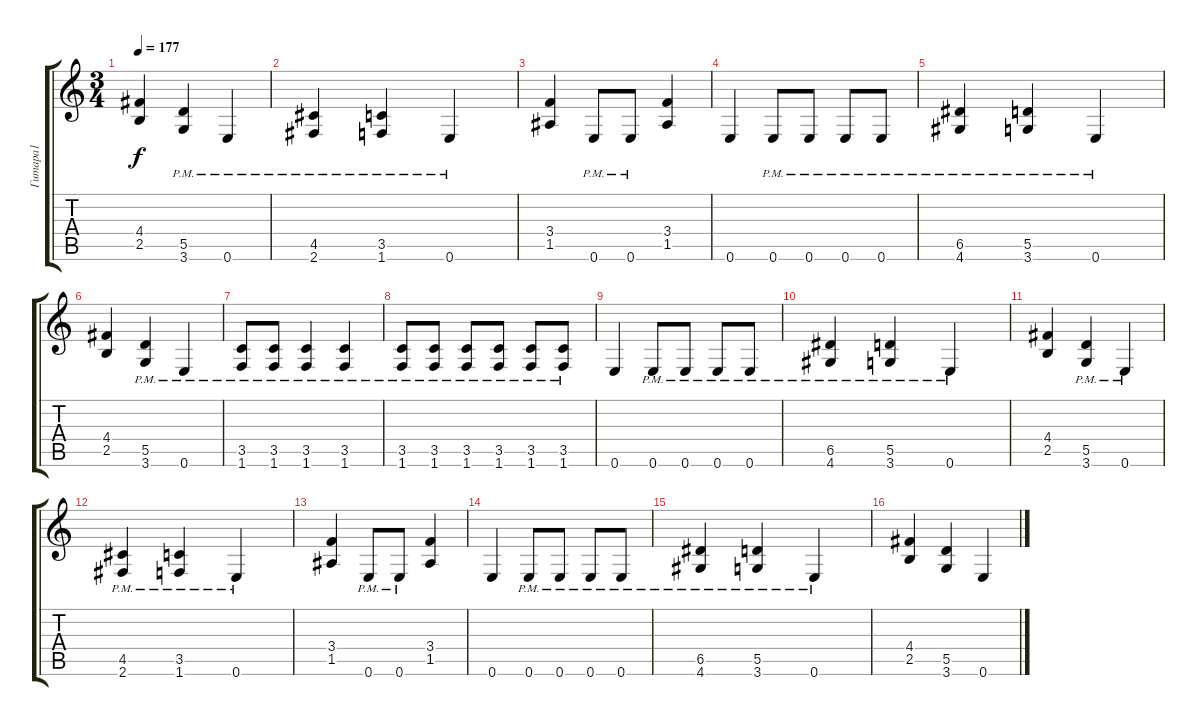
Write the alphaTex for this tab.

\track ("Гитара1" "Гитара1") {instrument distortionguitar}
\staff {score tabs}
\tuning (E4 B3 G3 D3 A2 E2) {hide}
\ts (3 4)
\tempo 177
\clef g2
\ks c
(4.4 2.5).4{dy f} (5.5{pm} 3.6{pm}).4 0.6{pm}.4 |
(4.5{pm} 2.6{pm}).4 (3.5{pm} 1.6{pm}).4 0.6{pm}.4 |
(3.4 1.5).4 0.6{pm}.8 0.6{pm}.8 (3.4 1.5).4 |
0.6.4 0.6{pm}.8 0.6{pm}.8 0.6{pm}.8 0.6{pm}.8 |
(6.5{pm} 4.6{pm}).4 (5.5{pm} 3.6{pm}).4 0.6{pm}.4 |
(4.4 2.5).4 (5.5{pm} 3.6{pm}).4 0.6{pm}.4 |
(3.5{pm} 1.6{pm}).8 (3.5{pm} 1.6{pm}).8 (3.5{pm} 1.6{pm}).4 (3.5{pm} 1.6{pm}).4 |
(3.5{pm} 1.6{pm}).8 (3.5{pm} 1.6{pm}).8 (3.5{pm} 1.6{pm}).8 (3.5{pm} 1.6{pm}).8 (3.5{pm} 1.6{pm}).8 (3.5{pm} 1.6{pm}).8 |
0.6.4 0.6{pm}.8 0.6{pm}.8 0.6{pm}.8 0.6{pm}.8 |
(6.5{pm} 4.6{pm}).4 (5.5{pm} 3.6{pm}).4 0.6{pm}.4 |
(4.4 2.5).4 (5.5{pm} 3.6{pm}).4 0.6{pm}.4 |
(4.5{pm} 2.6{pm}).4 (3.5{pm} 1.6{pm}).4 0.6{pm}.4 |
(3.4 1.5).4 0.6{pm}.8 0.6{pm}.8 (3.4 1.5).4 |
0.6.4 0.6{pm}.8 0.6{pm}.8 0.6{pm}.8 0.6{pm}.8 |
(6.5{pm} 4.6{pm}).4 (5.5{pm} 3.6{pm}).4 0.6{pm}.4 |
(4.4 2.5).4 (5.5 3.6).4 0.6.4
